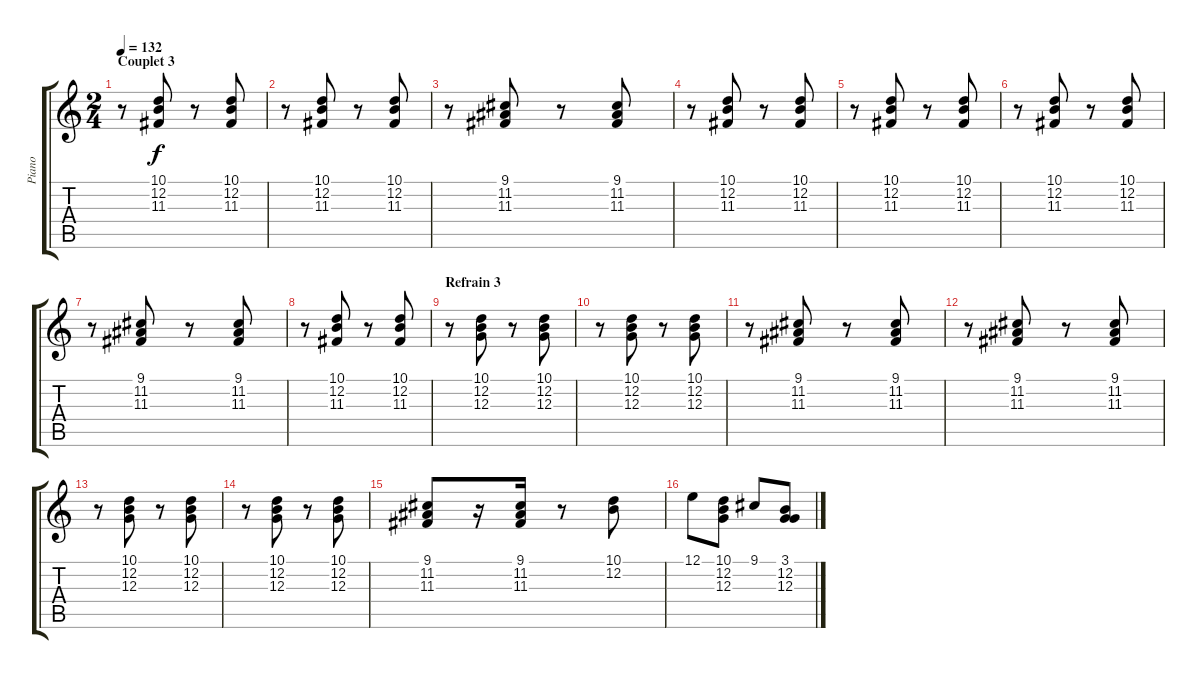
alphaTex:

\track ("Piano" "Piano") {instrument acousticgrandpiano}
\staff {score tabs}
\tuning (E4 B3 G3 D3 A2 E2) {hide}
\ts (2 4)
\section ("" "Couplet 3")
\tempo 132
\clef g2
\ks c
r.8{dy f} (10.1 12.2 11.3).8 r.8 (10.1 12.2 11.3).8 |
r.8 (10.1 12.2 11.3).8 r.8 (10.1 12.2 11.3).8 |
r.8 (9.1 11.2 11.3).8 r.8 (9.1 11.2 11.3).8 |
r.8 (10.1 12.2 11.3).8 r.8 (10.1 12.2 11.3).8 |
r.8 (10.1 12.2 11.3).8 r.8 (10.1 12.2 11.3).8 |
r.8 (10.1 12.2 11.3).8 r.8 (10.1 12.2 11.3).8 |
r.8 (9.1 11.2 11.3).8 r.8 (9.1 11.2 11.3).8 |
r.8 (10.1 12.2 11.3).8 r.8 (10.1 12.2 11.3).8 |
\section ("" "Refrain 3")
r.8 (10.1 12.2 12.3).8 r.8 (10.1 12.2 12.3).8 |
r.8 (10.1 12.2 12.3).8 r.8 (10.1 12.2 12.3).8 |
r.8 (9.1 11.2 11.3).8 r.8 (9.1 11.2 11.3).8 |
r.8 (9.1 11.2 11.3).8 r.8 (9.1 11.2 11.3).8 |
r.8 (10.1 12.2 12.3).8 r.8 (10.1 12.2 12.3).8 |
r.8 (10.1 12.2 12.3).8 r.8 (10.1 12.2 12.3).8 |
(9.1 11.2 11.3).8 r.16 (9.1 11.2 11.3).16 r.8 (10.1 12.2).8 |
12.1.8 (10.1 12.2 12.3).8 9.1.8 (3.1 12.2 12.3).8
